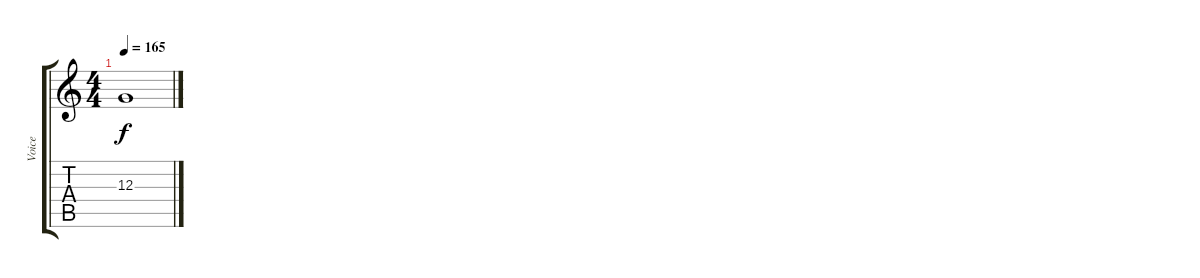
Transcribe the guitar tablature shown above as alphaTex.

\track ("Voice" "Voice") {instrument lead1square}
\staff {score tabs}
\tuning (E4 B3 G3 D3 A2 D2) {hide}
\ts (4 4)
\tempo 165
\clef g2
\ks c
12.3.1{dy f}
